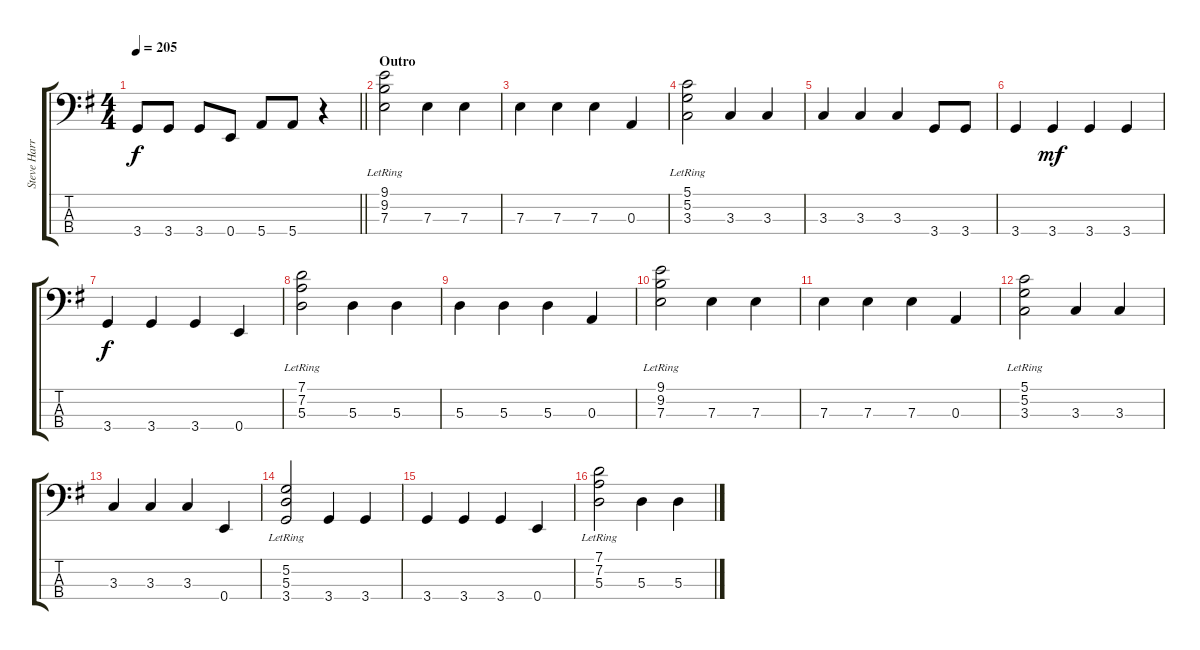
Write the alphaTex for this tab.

\track ("Steve Harris (Bass)" "Steve Harr") {instrument electricbassfinger}
\staff {score tabs}
\tuning (G2 D2 A1 E1) {hide}
\ts (4 4)
\tempo 205
\clef f4
\barLineRight lightlight
\ks eminor
3.4.8{dy f} 3.4.8 3.4.8 0.4.8 5.4.8 5.4.8 r.4 |
\section ("" "Outro")
(9.1{lr} 9.2{lr} 7.3{lr}).2 7.3.4 7.3.4 |
7.3.4 7.3.4 7.3.4 0.3.4 |
(5.1{lr} 5.2{lr} 3.3{lr}).2 3.3.4 3.3.4 |
3.3.4 3.3.4 3.3.4 3.4.8 3.4.8 |
3.4.4 3.4.4{dy mf} 3.4.4 3.4.4 |
3.4.4{dy f} 3.4.4 3.4.4 0.4.4 |
(7.1{lr} 7.2{lr} 5.3{lr}).2 5.3.4 5.3.4 |
5.3.4 5.3.4 5.3.4 0.3.4 |
(9.1{lr} 9.2{lr} 7.3{lr}).2 7.3.4 7.3.4 |
7.3.4 7.3.4 7.3.4 0.3.4 |
(5.1{lr} 5.2{lr} 3.3{lr}).2 3.3.4 3.3.4 |
3.3.4 3.3.4 3.3.4 0.4.4 |
(5.2{lr} 5.3{lr} 3.4{lr}).2 3.4.4 3.4.4 |
3.4.4 3.4.4 3.4.4 0.4.4 |
(7.1{lr} 7.2{lr} 5.3{lr}).2 5.3.4 5.3.4
